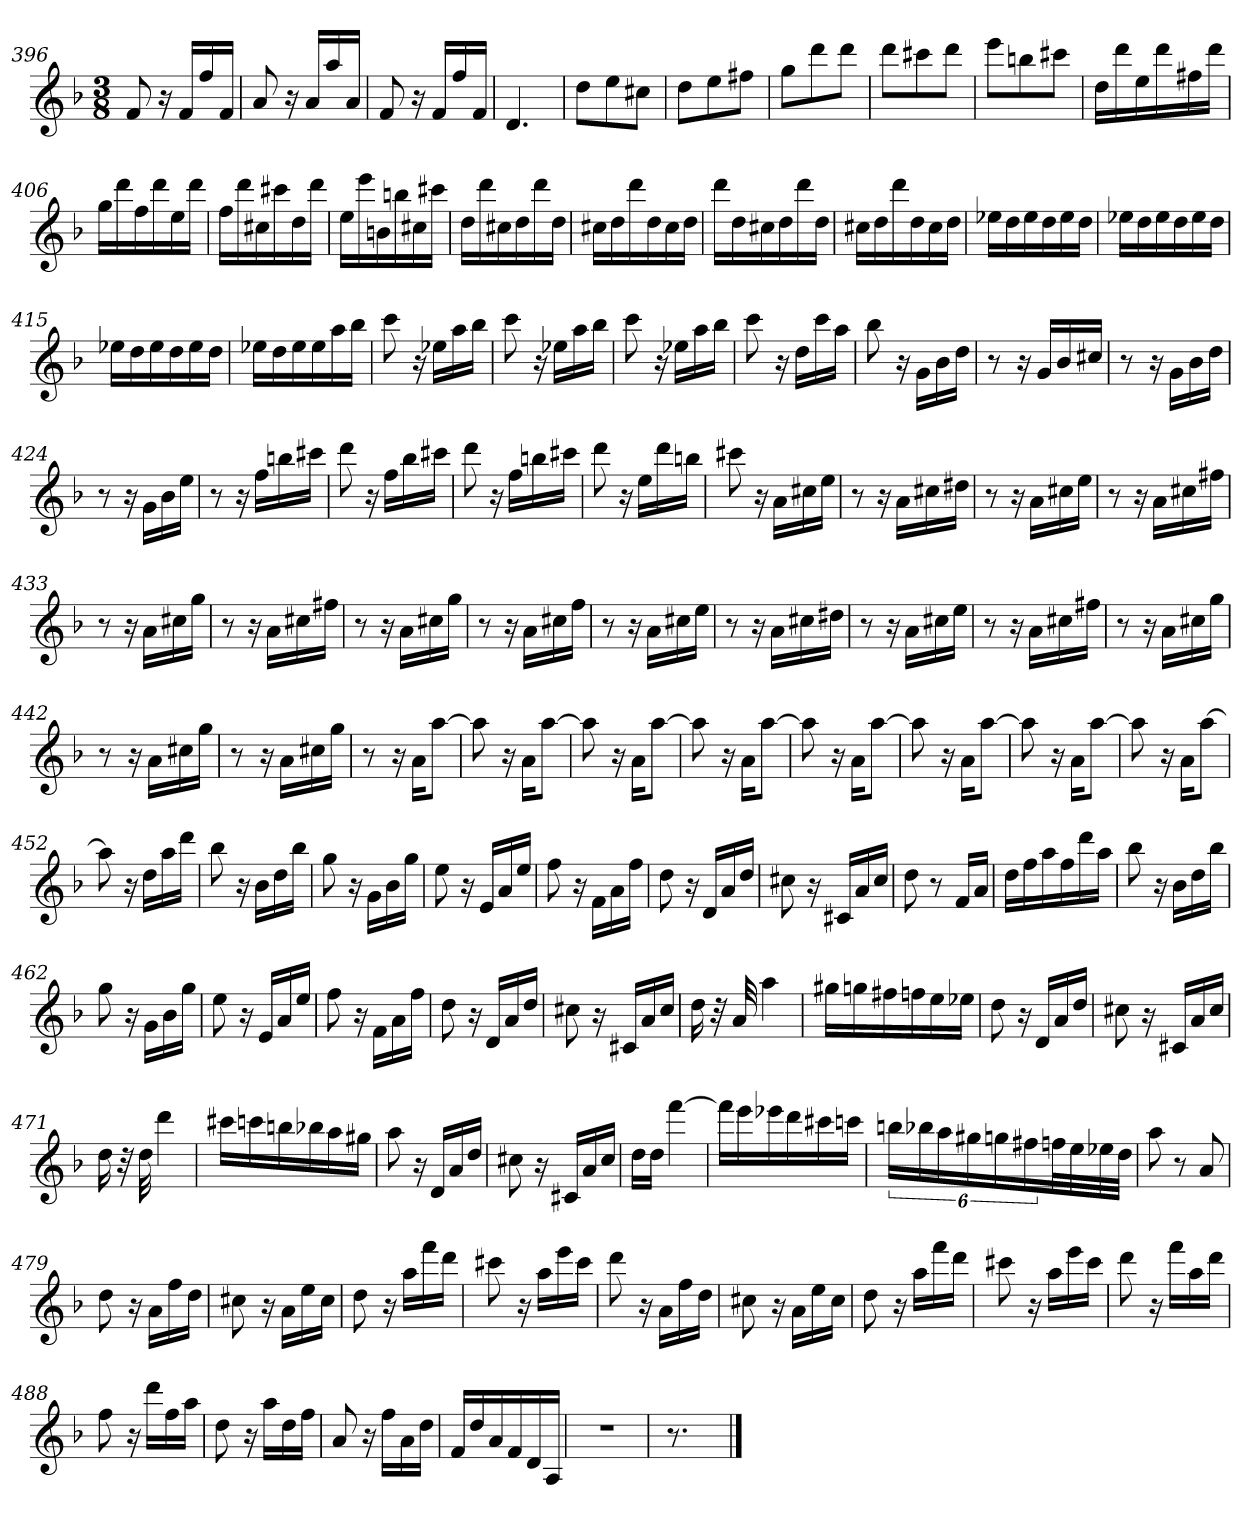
**kern
*part1
*staff1
*clefG2
*k[b-]
*d:
*M3/8
=396
8f
16r
16f/LL
16ff/
16f/JJ
=397
8a
16r
16a/LL
16aa/
16a/JJ
=398
8f
16r
16f/LL
16ff/
16f/JJ
=399
4.d
=400
8dd\L
8ee\
8cc#X\J
=401
8dd\L
8ee\
8ff#X\J
=402
8gg\L
8ddd\
8ddd\J
=403
8ddd\L
8ccc#X\
8ddd\J
=404
8eee\L
8bbn\
8ccc#X\J
=405
16dd\LL
16ddd\
16ee\
16ddd\
16ff#X\
16ddd\JJ
=406
16gg\LL
16ddd\
16ff\
16ddd\
16ee\
16ddd\JJ
=407
16ff\LL
16ddd\
16cc#X\
16ccc#X\
16dd\
16ddd\JJ
=408
16ee\LL
16eee\
16bn\
16bbn\
16cc#X\
16ccc#X\JJ
=409
16dd\LL
16ddd\
16cc#X\
16dd\
16ddd\
16dd\JJ
=410
16cc#X\LL
16dd\
16ddd\
16dd\
16cc#\
16dd\JJ
=411
16ddd\LL
16dd\
16cc#X\
16dd\
16ddd\
16dd\JJ
=412
16cc#X\LL
16dd\
16ddd\
16dd\
16cc#\
16dd\JJ
=413
16ee-X\LL
16dd\
16ee-\
16dd\
16ee-\
16dd\JJ
=414
16ee-X\LL
16dd\
16ee-\
16dd\
16ee-\
16dd\JJ
=415
16ee-X\LL
16dd\
16ee-\
16dd\
16ee-\
16dd\JJ
=416
16ee-X\LL
16dd\
16ee-\
16ee-\
16aa\
16bb-\JJ
=417
8ccc
16r
16ee-X\LL
16aa\
16bb-\JJ
=418
8ccc
16r
16ee-X\LL
16aa\
16bb-\JJ
=419
8ccc
16r
16ee-X\LL
16aa\
16bb-\JJ
=420
8ccc
16r
16dd\LL
16ccc\
16aa\JJ
=421
8bb-
16r
16g\LL
16b-\
16dd\JJ
=422
8r
16r
16g/LL
16b-/
16cc#X/JJ
=423
8r
16r
16g\LL
16b-\
16dd\JJ
=424
8r
16r
16g\LL
16b-\
16ee\JJ
=425
8r
16r
16ff\LL
16bbn\
16ccc#X\JJ
=426
8ddd
16r
16ff\LL
16bb-\
16ccc#X\JJ
=427
8ddd
16r
16ff\LL
16bbn\
16ccc#X\JJ
=428
8ddd
16r
16ee\LL
16ddd\
16bbn\JJ
=429
8ccc#X
16r
16a\LL
16cc#X\
16ee\JJ
=430
8r
16r
16a\LL
16cc#X\
16dd#X\JJ
=431
8r
16r
16a\LL
16cc#X\
16ee\JJ
=432
8r
16r
16a\LL
16cc#X\
16ff#X\JJ
=433
8r
16r
16a\LL
16cc#X\
16gg\JJ
=434
8r
16r
16a\LL
16cc#X\
16ff#X\JJ
=435
8r
16r
16a\LL
16cc#X\
16gg\JJ
=436
8r
16r
16a\LL
16cc#X\
16ff\JJ
=437
8r
16r
16a\LL
16cc#X\
16ee\JJ
=438
8r
16r
16a\LL
16cc#X\
16dd#X\JJ
=439
8r
16r
16a\LL
16cc#X\
16ee\JJ
=440
8r
16r
16a\LL
16cc#X\
16ff#X\JJ
=441
8r
16r
16a\LL
16cc#X\
16gg\JJ
=442
8r
16r
16a\LL
16cc#X\
16gg\JJ
=443
8r
16r
16a\LL
16cc#X\
16gg\JJ
=444
8r
16r
16a\KL
[8aa\J
=445
8aa]
16r
16a\KL
[8aa\J
=446
8aa]
16r
16a\KL
[8aa\J
=447
8aa]
16r
16a\KL
[8aa\J
=448
8aa]
16r
16a\KL
[8aa\J
=449
8aa]
16r
16a\KL
[8aa\J
=450
8aa]
16r
16a\KL
[8aa\J
=451
8aa]
16r
16a\KL
[8aa\J
=452
8aa]
16r
16dd\LL
16aa\
16ddd\JJ
=453
8bb-
16r
16b-\LL
16dd\
16bb-\JJ
=454
8gg
16r
16g\LL
16b-\
16gg\JJ
=455
8ee
16r
16e/LL
16a/
16ee/JJ
=456
8ff
16r
16f\LL
16a\
16ff\JJ
=457
8dd
16r
16d/LL
16a/
16dd/JJ
=458
8cc#X
16r
16c#X/LL
16a/
16cc#/JJ
=459
8dd
8r
16f/LL
16a/JJ
=460
16dd\LL
16ff\
16aa\
16ff\
16ddd\
16aa\JJ
=461
8bb-
16r
16b-\LL
16dd\
16bb-\JJ
=462
8gg
16r
16g\LL
16b-\
16gg\JJ
=463
8ee
16r
16e/LL
16a/
16ee/JJ
=464
8ff
16r
16f\LL
16a\
16ff\JJ
=465
8dd
16r
16d/LL
16a/
16dd/JJ
=466
8cc#X
16r
16c#X/LL
16a/
16cc#/JJ
=467
16dd
32r
32a
4aa
=468
16gg#X\LL
16ggn\
16ff#X\
16ffn\
16ee\
16ee-X\JJ
=469
8dd
16r
16d/LL
16a/
16dd/JJ
=470
8cc#X
16r
16c#X/LL
16a/
16cc#/JJ
=471
16dd
32r
32dd
4ddd
=472
16ccc#X\LL
16cccn\
16bbn\
16bb-X\
16aa\
16gg#X\JJ
=473
8aa
16r
16d/LL
16a/
16dd/JJ
=474
8cc#X
16r
16c#X/LL
16a/
16cc#/JJ
=475
16dd\LL
16dd\JJ
[4fff
=476
16fff\LL]
16eee\
16eee-X\
16ddd\
16ccc#X\
16cccn\JJ
=477
24bbn\LL
24bb-X\
24aa\
24gg#X\
24ggn\
24ff#X\
32ffn\L
32ee\
32ee-X\
32dd\JJJ
=478
8aa
8r
8a
=479
8dd
16r
16a\LL
16ff\
16dd\JJ
=480
8cc#X
16r
16a\LL
16ee\
16cc#\JJ
=481
8dd
16r
16aa\LL
16fff\
16ddd\JJ
=482
8ccc#X
16r
16aa\LL
16eee\
16ccc#\JJ
=483
8ddd
16r
16a\LL
16ff\
16dd\JJ
=484
8cc#X
16r
16a\LL
16ee\
16cc#\JJ
=485
8dd
16r
16aa\LL
16fff\
16ddd\JJ
=486
8ccc#X
16r
16aa\LL
16eee\
16ccc#\JJ
=487
8ddd
16r
16fff\LL
16aa\
16ddd\JJ
=488
8ff
16r
16ddd\LL
16ff\
16aa\JJ
=489
8dd
16r
16aa\LL
16dd\
16ff\JJ
=490
8a
16r
16ff\LL
16a\
16dd\JJ
=491
16f/LL
16dd/
16a/
16f/
16d/
16A/JJ
=492
4.r
=493
8.r
==
*-
